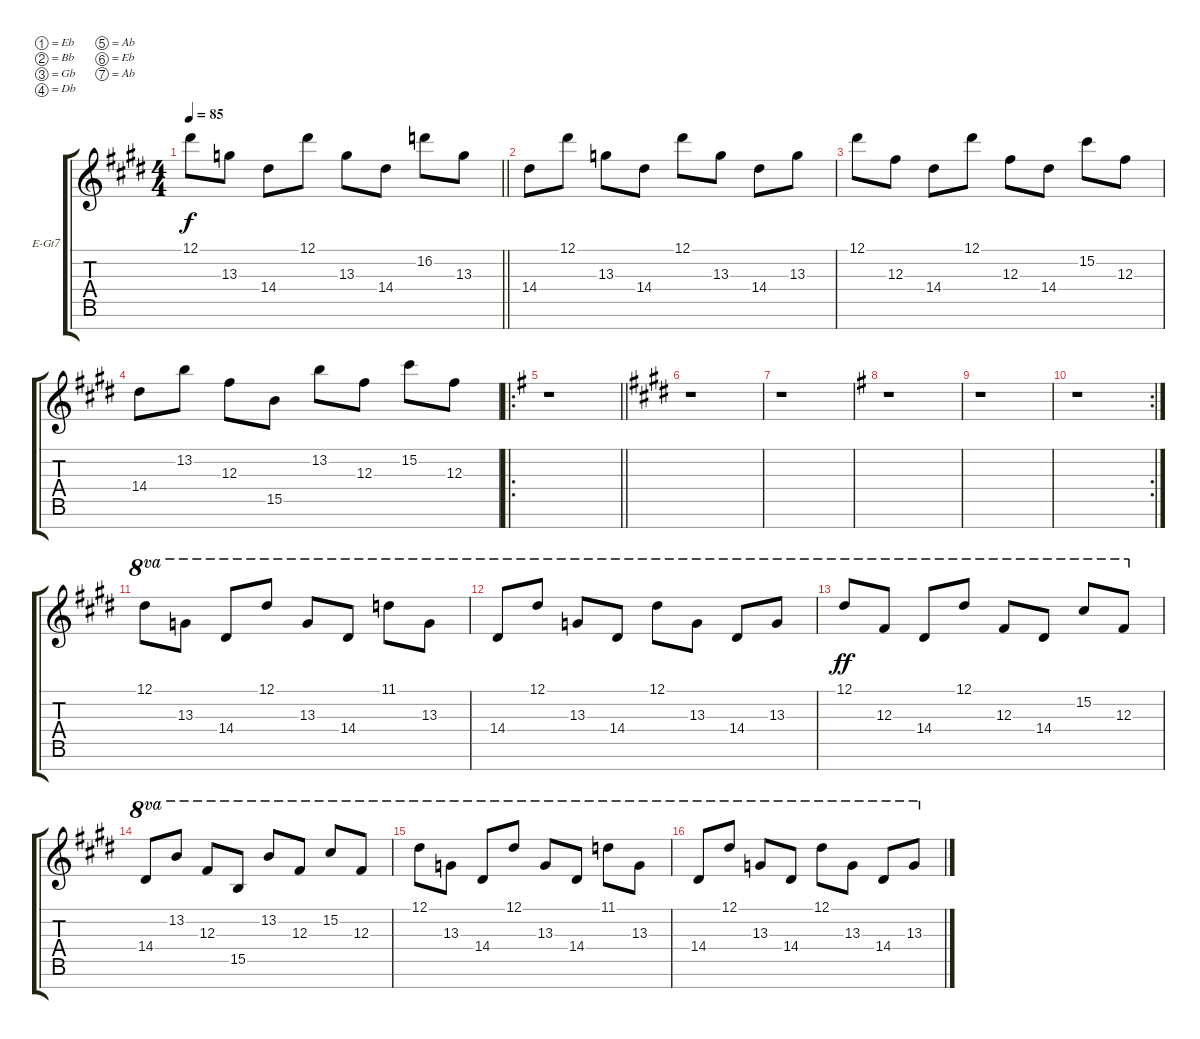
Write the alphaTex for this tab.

\bracketExtendMode groupsimilarinstruments
\firstSystemTrackNameOrientation horizontal
\otherSystemsTrackNameOrientation horizontal
\track ("Clean L" "E-Gt7") {instrument electricguitarclean}
\staff {score tabs}
\tuning (Eb4 Bb3 Gb3 Db3 Ab2 Eb2 Ab1)
\ts (4 4)
\tempo 85
\clef g2
\barLineRight lightlight
\ks e
12.1.8{dy f} 13.3.8 14.4.8 12.1.8 13.3.8 14.4.8 16.2.8 13.3.8 |
14.4.8 12.1.8 13.3.8 14.4.8 12.1.8 13.3.8 14.4.8 13.3.8 |
12.1.8 12.3.8 14.4.8 12.1.8 12.3.8 14.4.8 15.2.8 12.3.8 |
14.4.8 13.2.8 12.3.8 15.5.8 13.2.8 12.3.8 15.2.8 12.3.8 |
\ro
\barLineRight lightlight
\ks g
r.1 |
\ks e
r.1 |
r.1 |
\ks g
r.1 |
r.1 |
\rc 2
r.1 |
\ks e
12.1.8{ot 8va} 13.3.8{ot 8va} 14.4.8{ot 8va} 12.1.8{ot 8va} 13.3.8{ot 8va} 14.4.8{ot 8va} 11.1.8{ot 8va} 13.3.8{ot 8va} |
14.4.8{ot 8va} 12.1.8{ot 8va} 13.3.8{ot 8va} 14.4.8{ot 8va} 12.1.8{ot 8va} 13.3.8{ot 8va} 14.4.8{ot 8va} 13.3.8{ot 8va} |
12.1.8{ot 8va dy ff} 12.3.8{ot 8va} 14.4.8{ot 8va} 12.1.8{ot 8va} 12.3.8{ot 8va} 14.4.8{ot 8va} 15.2.8{ot 8va} 12.3.8{ot 8va} |
14.4.8{ot 8va} 13.2.8{ot 8va} 12.3.8{ot 8va} 15.5.8{ot 8va} 13.2.8{ot 8va} 12.3.8{ot 8va} 15.2.8{ot 8va} 12.3.8{ot 8va} |
12.1.8{ot 8va} 13.3.8{ot 8va} 14.4.8{ot 8va} 12.1.8{ot 8va} 13.3.8{ot 8va} 14.4.8{ot 8va} 11.1.8{ot 8va} 13.3.8{ot 8va} |
14.4.8{ot 8va} 12.1.8{ot 8va} 13.3.8{ot 8va} 14.4.8{ot 8va} 12.1.8{ot 8va} 13.3.8{ot 8va} 14.4.8{ot 8va} 13.3.8{ot 8va}
